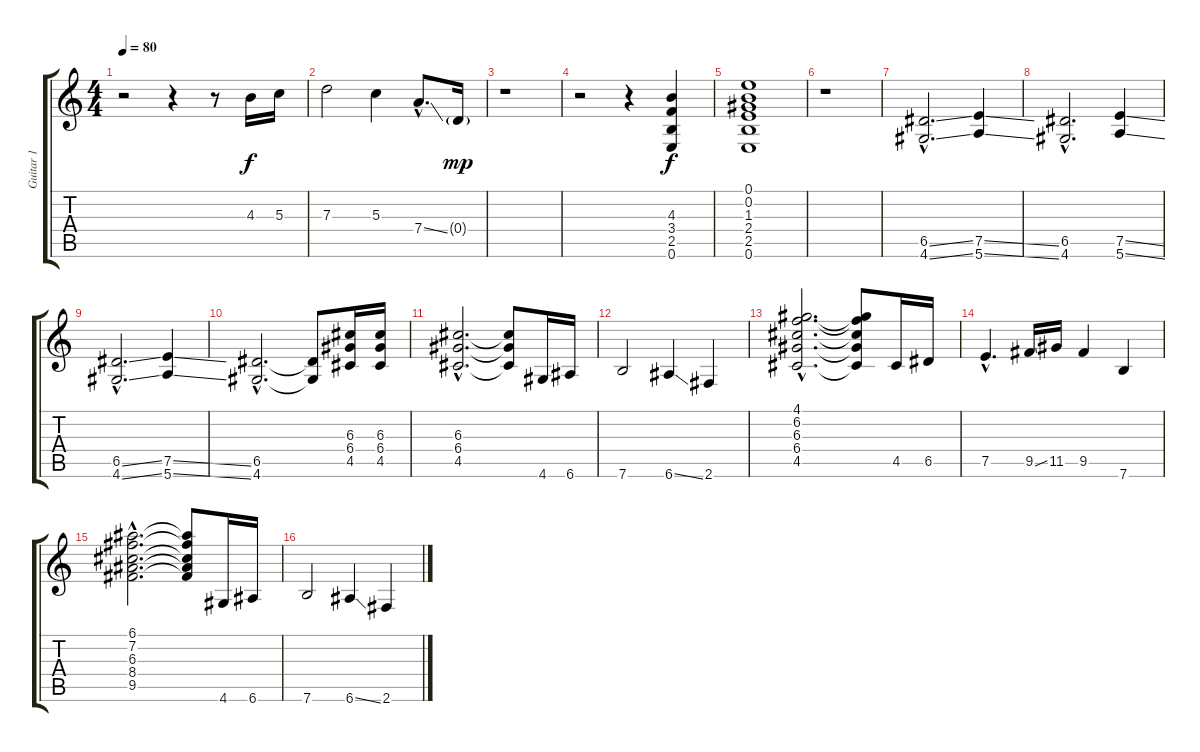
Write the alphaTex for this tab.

\track ("Guitar 1" "Guitar 1") {instrument distortionguitar}
\staff {score tabs}
\tuning (E4 B3 G3 D3 A2 E2) {hide}
\ts (4 4)
\tempo 80
\clef g2
\ks c
r.2{dy mp} r.4 r.8 4.3.16{dy f} 5.3.16 |
7.3.2 5.3.4 7.4{ss hac}.8{d} 0.4{g}.16{dy mp} |
r.1 |
r.2{volume 7} r.4 (4.3 3.4 2.5 0.6).4{dy f} |
(0.1 0.2 1.3 2.4 2.5 0.6).1 |
r.1 |
(6.5{ss hac} 4.6{ss hac}).2{d} (7.5{ss} 5.6{ss}).4 |
(6.5{hac} 4.6{hac}).2{d} (7.5{ss} 5.6{ss}).4 |
(6.5{ss hac} 4.6{ss hac}).2{d} (7.5{ss} 5.6{ss}).4 |
(6.5{hac} 4.6{hac}).2{d} (6.5{t} 4.6{t}).8 (6.3 6.4 4.5).16 (6.3 6.4 4.5).16 |
(6.3{hac} 6.4{hac} 4.5{hac}).2{d} (6.3{t} 6.4{t} 4.5{t}).8 4.6.16 6.6.16 |
7.6.2 6.6{ss}.4 2.6.4 |
(4.1{hac} 6.2{hac} 6.3{hac} 6.4{hac} 4.5{hac}).2{d} (4.1{t} 6.2{t} 6.3{t} 6.4{t} 4.5{t}).8 4.5.16 6.5.16 |
7.5{hac}.4{d} 9.5{ss}.16 11.5.16 9.5.4 7.6.4 |
(6.1{hac} 7.2{hac} 6.3{hac} 8.4{hac} 9.5{hac}).2{d} (6.1{t} 7.2{t} 6.3{t} 8.4{t} 9.5{t}).8 4.6.16 6.6.16 |
7.6.2 6.6{ss}.4 2.6.4
